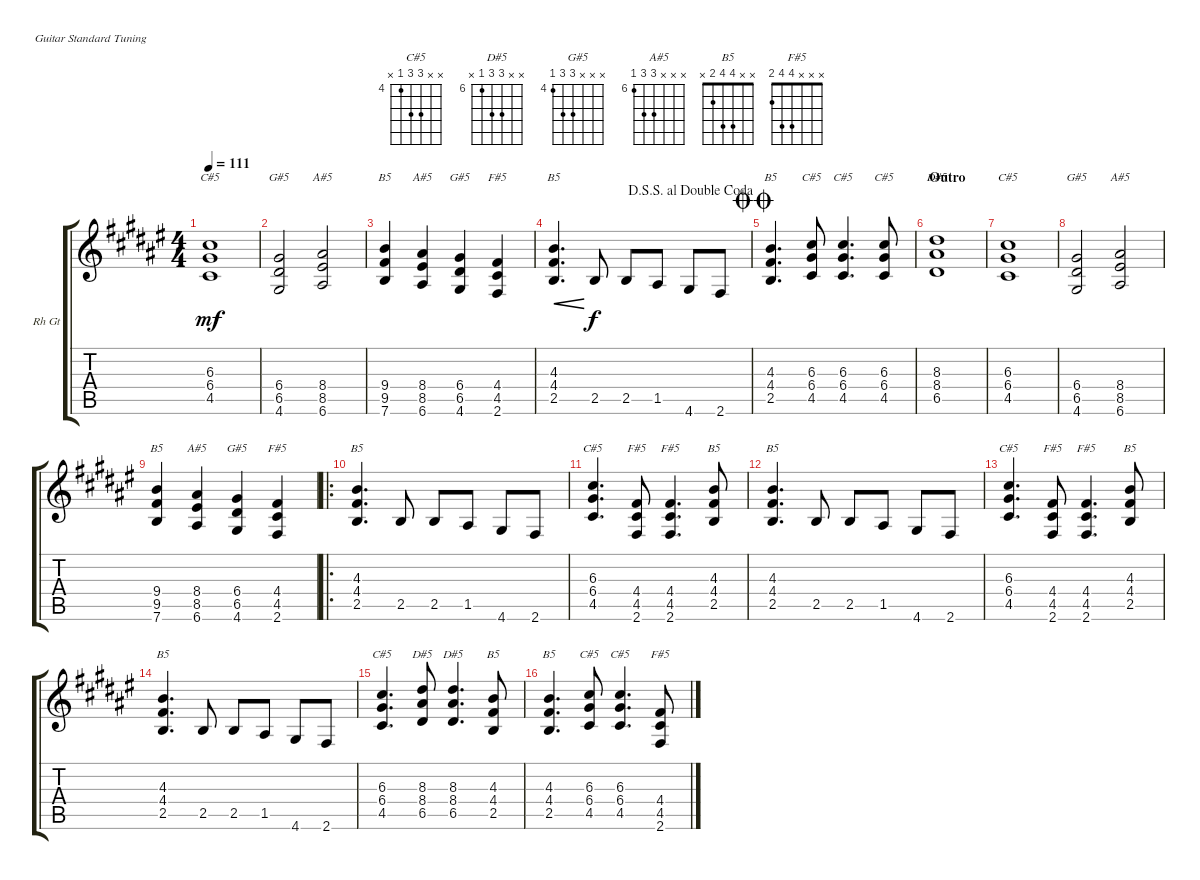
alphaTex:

\bracketExtendMode groupsimilarinstruments
\useSystemSignSeparator
\multiTrackTrackNamePolicy allsystems
\firstSystemTrackNameOrientation horizontal
\otherSystemsTrackNameOrientation horizontal
\track ("Rhythm Guitar" "Rh Gt") {instrument electricguitarclean}
\staff {score tabs}
\tuning (E4 B3 G3 D3 A2 E2)
\chord ("C#5" x x 6 6 4 x) {firstfret 4}
\chord ("D#5" x x 8 8 6 x) {firstfret 6}
\chord ("G#5" x x x 6 6 4) {firstfret 4}
\chord ("A#5" x x x 8 8 6) {firstfret 6}
\chord ("B5" x x x 9 9 7) {firstfret 7}
\chord ("F#5" x x x 4 4 2)
\chord ("B5" x x 4 4 2 x)
\ts (4 4)
\tempo 111
\clef g2
\ks f#
(4.5 6.4 6.3).1{ch "C#5" dy mf} |
\scale
0.144213 (4.6 6.5 6.4).2{ch "G#5"} (6.6 8.4 8.5).2{ch "A#5"} |
(9.5 9.4 7.6).4{ch "B5"} (6.6 8.5 8.4).4{ch "A#5"} (4.6 6.5 6.4).4{ch "G#5"} (2.6 4.5 4.4).4{ch "F#5"} |
\jump dalsegnosegnoaldoublecoda
\scale
0.242884 (4.3 2.5 4.4).4{d ch "B5" cre} 2.5.8{dy f} 2.5.8 1.5.8 4.6.8 2.6.8 |
\jump doublecoda
\scale
0.606231 (2.5 4.4 4.3).4{d ch "B5"} (4.5 6.4 6.3).8{ch "C#5"} (4.5 6.4 6.3).4{d ch "C#5"} (4.5 6.4 6.3).8{ch "C#5"} |
\section ("" "Outro")
\scale
0.13615 (6.5 8.4 8.3).1{ch "D#5"} |
\scale
0.150235 (4.5 6.4 6.3).1{ch "C#5"} |
\scale
0.286385 (4.6 6.5 6.4).2{ch "G#5"} (6.6 8.4 8.5).2{ch "A#5"} |
\scale
0.455172 (9.5 9.4 7.6).4{ch "B5"} (6.6 8.5 8.4).4{ch "A#5"} (4.6 6.5 6.4).4{ch "G#5"} (2.6 4.5 4.4).4{ch "F#5"} |
\ro
\scale
0.44 (4.3 2.5 4.4).4{d ch "B5"} 2.5.8 2.5.8 1.5.8 4.6.8 2.6.8 |
\scale
0.264762 (4.5 6.4 6.3).4{d ch "C#5"} (2.6 4.5 4.4).8{ch "F#5"} (2.6 4.5 4.4).4{d ch "F#5"} (2.5 4.4 4.3).8{ch "B5"} |
\scale
0.337143 (4.3 2.5 4.4).4{d ch "B5"} 2.5.8 2.5.8 1.5.8 4.6.8 2.6.8 |
\scale
0.291666 (4.5 6.4 6.3).4{d ch "C#5"} (2.6 4.5 4.4).8{ch "F#5"} (2.6 4.5 4.4).4{d ch "F#5"} (2.5 4.4 4.3).8{ch "B5"} |
\scale
0.44 (4.3 2.5 4.4).4{d ch "B5"} 2.5.8 2.5.8 1.5.8 4.6.8 2.6.8 |
\scale
0.262857 (4.5 6.4 6.3).4{d ch "C#5"} (6.5 8.4 8.3).8{ch "D#5"} (6.5 8.4 8.3).4{d ch "D#5"} (2.5 4.4 4.3).8{ch "B5"} |
\scale
0.352381 (2.5 4.4 4.3).4{d ch "B5"} (4.5 6.4 6.3).8{ch "C#5"} (4.5 6.4 6.3).4{d ch "C#5"} (4.5 4.4 2.6).8{ch "F#5"}
